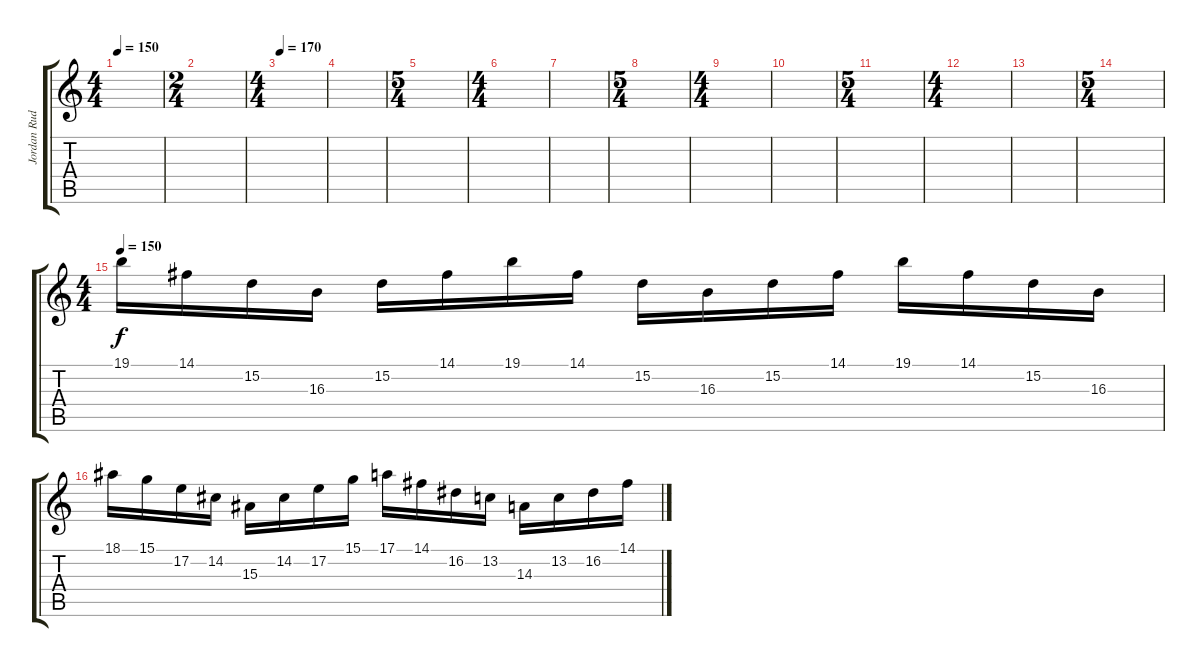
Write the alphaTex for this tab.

\track ("Jordan Rudess" "Jordan Rud") {instrument stringensemble1}
\staff {score tabs}
\tuning (E4 B3 G3 D3 A2 E2) {hide}
\ts (4 4)
\tempo 150
\clef g2
\ks c
|
\ts (2 4)
|
\ts (4 4)
\tempo 170
|
|
\ts (5 4)
|
\ts (4 4)
|
|
\ts (5 4)
|
\ts (4 4)
|
|
\ts (5 4)
|
\ts (4 4)
|
|
\ts (5 4)
|
\ts (4 4)
\tempo 150
19.1.16{instrument electricpiano2} 14.1.16 15.2.16 16.3.16 15.2.16 14.1.16 19.1.16 14.1.16 15.2.16 16.3.16 15.2.16 14.1.16 19.1.16 14.1.16 15.2.16 16.3.16 |
18.1.16 15.1.16 17.2.16 14.2.16 15.3.16 14.2.16 17.2.16 15.1.16 17.1.16 14.1.16 16.2.16 13.2.16 14.3.16 13.2.16 16.2.16 14.1.16
